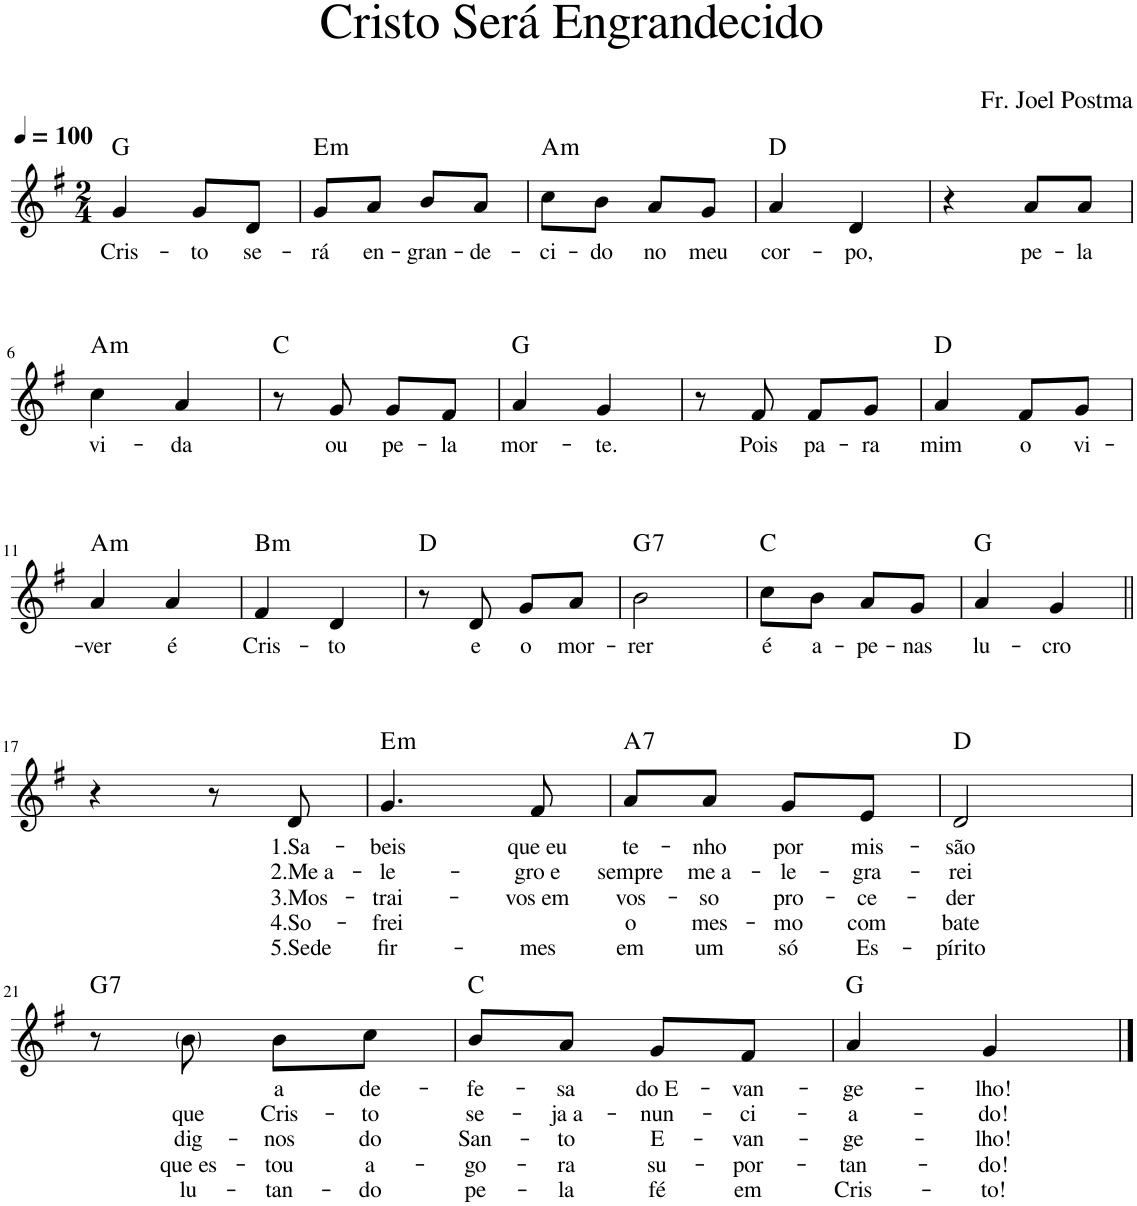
**kern	**text	**text	**text	**text	**text	**harte
*part1	*part1	*part1	*part1	*part1	*part1	*part1
*staff1	*staff1	*staff1	*staff1	*staff1	*staff1	*
*I"Voz	*	*	*	*	*	*
*I'Vo.	*	*	*	*	*	*
*clefG2	*	*	*	*	*	*
*k[f#]	*	*	*	*	*	*
*M2/4	*	*	*	*	*	*
*MM100	*	*	*	*	*	*
=1	=1	=1	=1	=1	=1	=1
!	!LO:LY:b	!	!	!	!	!
4g/	Cris-	.	.	.	.	G:maj
!	!LO:LY:b	!	!	!	!	!
8g/L	-to	.	.	.	.	.
!	!LO:LY:b	!	!	!	!	!
8d/J	se-	.	.	.	.	.
=2	=2	=2	=2	=2	=2	=2
!	!LO:LY:b	!	!	!	!	!LO:H:kt=m
8g/L	-rá	.	.	.	.	E:min
!	!LO:LY:b	!	!	!	!	!
8a/J	en-	.	.	.	.	.
!	!LO:LY:b	!	!	!	!	!
8b/L	-gran-	.	.	.	.	.
!	!LO:LY:b	!	!	!	!	!
8a/J	-de-	.	.	.	.	.
=3	=3	=3	=3	=3	=3	=3
!	!LO:LY:b	!	!	!	!	!LO:H:kt=m
8cc\L	-ci-	.	.	.	.	A:min
!	!LO:LY:b	!	!	!	!	!
8b\J	-do	.	.	.	.	.
!	!LO:LY:b	!	!	!	!	!
8a/L	no	.	.	.	.	.
!	!LO:LY:b	!	!	!	!	!
8g/J	meu	.	.	.	.	.
=4	=4	=4	=4	=4	=4	=4
!	!LO:LY:b	!	!	!	!	!
4a/	cor-	.	.	.	.	D:maj
!	!LO:LY:b	!	!	!	!	!
4d/	-po,	.	.	.	.	.
=5	=5	=5	=5	=5	=5	=5
4r	.	.	.	.	.	.
!	!LO:LY:b	!	!	!	!	!
8a/L	pe-	.	.	.	.	.
!	!LO:LY:b	!	!	!	!	!
8a/J	-la	.	.	.	.	.
!!LO:LB:g=z
=6	=6	=6	=6	=6	=6	=6
!	!LO:LY:b	!	!	!	!	!LO:H:kt=m
4cc\	vi-	.	.	.	.	A:min
!	!LO:LY:b	!	!	!	!	!
4a/	-da	.	.	.	.	.
=7	=7	=7	=7	=7	=7	=7
8r	.	.	.	.	.	C:maj
!	!LO:LY:b	!	!	!	!	!
8g/	ou	.	.	.	.	.
!	!LO:LY:b	!	!	!	!	!
8g/L	pe-	.	.	.	.	.
!	!LO:LY:b	!	!	!	!	!
8f#/J	-la	.	.	.	.	.
=8	=8	=8	=8	=8	=8	=8
!	!LO:LY:b	!	!	!	!	!
4a/	mor-	.	.	.	.	G:maj
!	!LO:LY:b	!	!	!	!	!
4g/	-te.	.	.	.	.	.
=9	=9	=9	=9	=9	=9	=9
8r	.	.	.	.	.	.
!	!LO:LY:b	!	!	!	!	!
8f#/	Pois	.	.	.	.	.
!	!LO:LY:b	!	!	!	!	!
8f#/L	pa-	.	.	.	.	.
!	!LO:LY:b	!	!	!	!	!
8g/J	-ra	.	.	.	.	.
=10	=10	=10	=10	=10	=10	=10
!	!LO:LY:b	!	!	!	!	!
4a/	mim	.	.	.	.	D:maj
!	!LO:LY:b	!	!	!	!	!
8f#/L	o	.	.	.	.	.
!	!LO:LY:b	!	!	!	!	!
8g/J	vi-	.	.	.	.	.
!!LO:LB:g=z
=11	=11	=11	=11	=11	=11	=11
!	!LO:LY:b	!	!	!	!	!LO:H:kt=m
4a/	-ver	.	.	.	.	A:min
!	!LO:LY:b	!	!	!	!	!
4a/	é	.	.	.	.	.
=12	=12	=12	=12	=12	=12	=12
!	!LO:LY:b	!	!	!	!	!LO:H:kt=m
4f#/	Cris-	.	.	.	.	B:min
!	!LO:LY:b	!	!	!	!	!
4d/	-to	.	.	.	.	.
=13	=13	=13	=13	=13	=13	=13
8r	.	.	.	.	.	D:maj
!	!LO:LY:b	!	!	!	!	!
8d/	e	.	.	.	.	.
!	!LO:LY:b	!	!	!	!	!
8g/L	o	.	.	.	.	.
!	!LO:LY:b	!	!	!	!	!
8a/J	mor-	.	.	.	.	.
=14	=14	=14	=14	=14	=14	=14
!	!LO:LY:b	!	!	!	!	!LO:H:kt=7
2b\	-rer	.	.	.	.	G:7
=15	=15	=15	=15	=15	=15	=15
!	!LO:LY:b	!	!	!	!	!
8cc\L	é	.	.	.	.	C:maj
!	!LO:LY:b	!	!	!	!	!
8b\J	a-	.	.	.	.	.
!	!LO:LY:b	!	!	!	!	!
8a/L	-pe-	.	.	.	.	.
!	!LO:LY:b	!	!	!	!	!
8g/J	-nas	.	.	.	.	.
=16	=16	=16	=16	=16	=16	=16
!	!LO:LY:b	!	!	!	!	!
4a/	lu-	.	.	.	.	G:maj
!	!LO:LY:b	!	!	!	!	!
4g/	-cro	.	.	.	.	.
!!LO:LB:g=z
=17||	=17||	=17||	=17||	=17||	=17||	=17||
4r	.	.	.	.	.	.
8r	.	.	.	.	.	.
!	!LO:LY:b	!LO:LY:b	!LO:LY:b	!LO:LY:b	!LO:LY:b	!
8d/	1.Sa-	2.Me a-	3.Mos-	4.So-	5.Sede	.
=18	=18	=18	=18	=18	=18	=18
!	!LO:LY:b	!LO:LY:b	!LO:LY:b	!LO:LY:b	!LO:LY:b	!LO:H:kt=m
4.g/	-beis	-le-	-trai-	-frei	fir-	E:min
!	!LO:LY:b	!LO:LY:b	!LO:LY:b	!	!LO:LY:b	!
8f#/	que eu	-gro e	-vos em	.	-mes	.
=19	=19	=19	=19	=19	=19	=19
!	!LO:LY:b	!LO:LY:b	!LO:LY:b	!LO:LY:b	!LO:LY:b	!LO:H:kt=7
8a/L	te-	sempre	vos-	o	em	A:7
!	!LO:LY:b	!LO:LY:b	!LO:LY:b	!LO:LY:b	!LO:LY:b	!
8a/J	-nho	me a-	-so	mes-	um	.
!	!LO:LY:b	!LO:LY:b	!LO:LY:b	!LO:LY:b	!LO:LY:b	!
8g/L	por	-le-	pro-	-mo	só	.
!	!LO:LY:b	!LO:LY:b	!LO:LY:b	!LO:LY:b	!LO:LY:b	!
8e/J	mis-	-gra-	-ce-	com	Es-	.
=20	=20	=20	=20	=20	=20	=20
!	!LO:LY:b	!LO:LY:b	!LO:LY:b	!LO:LY:b	!LO:LY:b	!
2d/	-são	-rei	-der	bate	-pírito	D:maj
!!LO:LB:g=z
=21	=21	=21	=21	=21	=21	=21
!	!	!	!	!	!	!LO:H:kt=7
8r	.	.	.	.	.	G:7
!	!	!LO:LY:b	!LO:LY:b	!LO:LY:b	!LO:LY:b	!
8b\	.	que	dig-	que es-	lu-	.
!	!LO:LY:b	!LO:LY:b	!LO:LY:b	!LO:LY:b	!LO:LY:b	!
8b\L	a	Cris-	-nos	-tou	-tan-	.
!	!LO:LY:b	!LO:LY:b	!LO:LY:b	!LO:LY:b	!LO:LY:b	!
8cc\J	de-	-to	do	a-	-do	.
=22	=22	=22	=22	=22	=22	=22
!	!LO:LY:b	!LO:LY:b	!LO:LY:b	!LO:LY:b	!LO:LY:b	!
8b/L	-fe-	se-	San-	-go-	pe-	C:maj
!	!LO:LY:b	!LO:LY:b	!LO:LY:b	!LO:LY:b	!LO:LY:b	!
8a/J	-sa	-ja a-	-to	-ra	-la	.
!	!LO:LY:b	!LO:LY:b	!LO:LY:b	!LO:LY:b	!LO:LY:b	!
8g/L	do E-	-nun-	E-	su-	fé	.
!	!LO:LY:b	!LO:LY:b	!LO:LY:b	!LO:LY:b	!LO:LY:b	!
8f#/J	-van-	-ci-	-van-	-por-	em	.
=23	=23	=23	=23	=23	=23	=23
!	!LO:LY:b	!LO:LY:b	!LO:LY:b	!LO:LY:b	!LO:LY:b	!
4a/	-ge-	-a-	-ge-	-tan-	Cris-	G:maj
!	!LO:LY:b	!LO:LY:b	!LO:LY:b	!LO:LY:b	!LO:LY:b	!
4g/	-lho!	-do!	-lho!	-do!	-to!	.
==	==	==	==	==	==	==
*-	*-	*-	*-	*-	*-	*-
